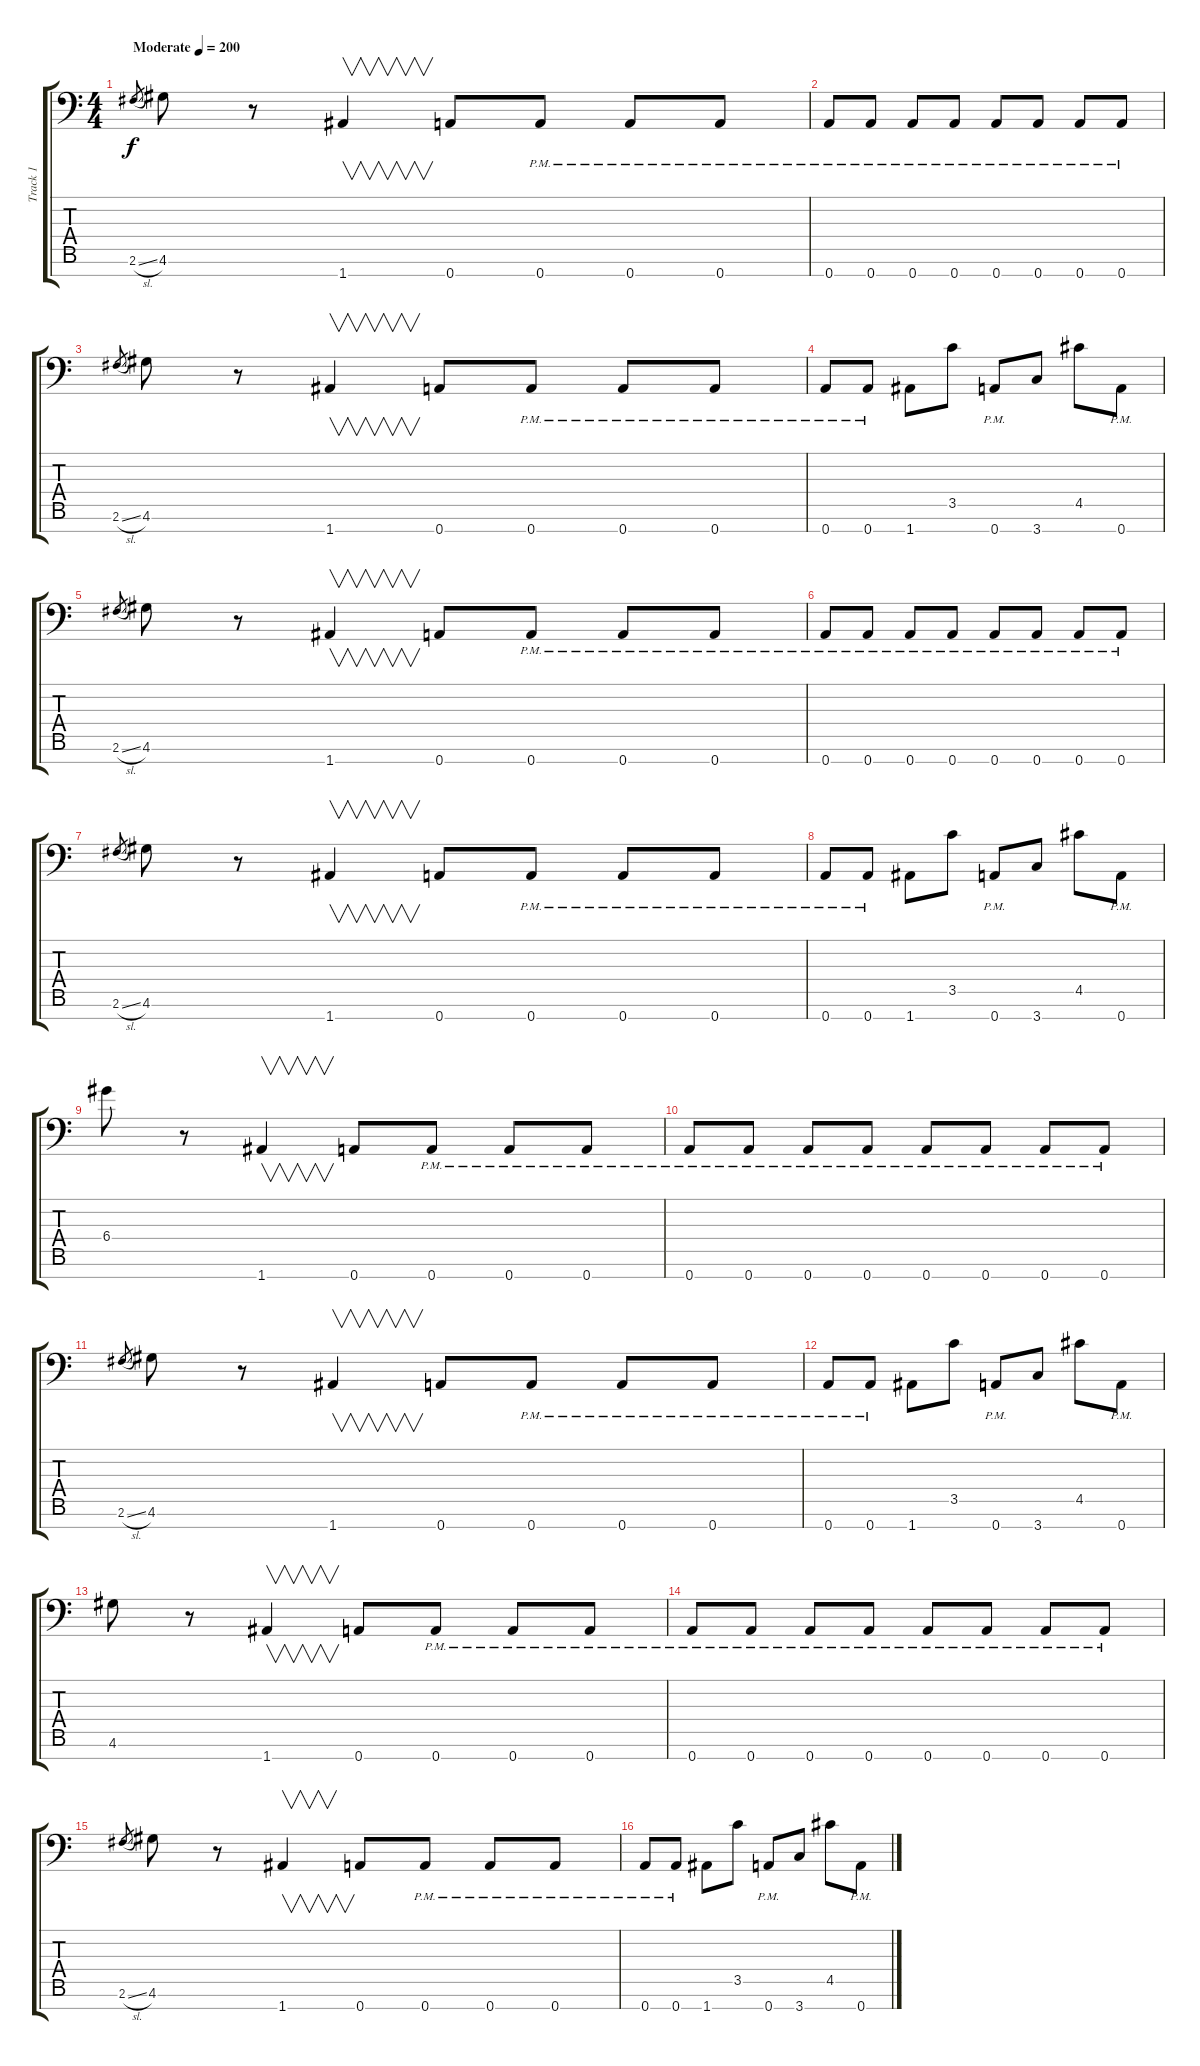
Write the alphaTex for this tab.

\track ("Track 1" "Track 1") {instrument overdrivenguitar}
\staff {score tabs}
\tuning (E4 B3 G3 D3 A2 E2 A1) {hide}
\ts (4 4)
\tempo (200 "Moderate")
\clef f4
\ks c
2.6{sl}.8{gr dy f instrument overdrivenguitar} 4.6.8 r.8 1.7.4{v} 0.7.8 0.7{pm}.8 0.7{pm}.8 0.7{pm}.8 |
0.7{pm}.8 0.7{pm}.8 0.7{pm}.8 0.7{pm}.8 0.7{pm}.8 0.7{pm}.8 0.7{pm}.8 0.7{pm}.8 |
2.6{sl}.8{gr} 4.6.8 r.8 1.7.4{v} 0.7.8 0.7{pm}.8 0.7{pm}.8 0.7{pm}.8 |
0.7{pm}.8 0.7{pm}.8 1.7.8 3.5.8 0.7{pm}.8 3.7.8 4.5.8 0.7{pm}.8 |
2.6{sl}.8{gr} 4.6.8 r.8 1.7.4{v} 0.7.8 0.7{pm}.8 0.7{pm}.8 0.7{pm}.8 |
0.7{pm}.8 0.7{pm}.8 0.7{pm}.8 0.7{pm}.8 0.7{pm}.8 0.7{pm}.8 0.7{pm}.8 0.7{pm}.8 |
2.6{sl}.8{gr} 4.6.8 r.8 1.7.4{v} 0.7.8 0.7{pm}.8 0.7{pm}.8 0.7{pm}.8 |
0.7{pm}.8 0.7{pm}.8 1.7.8 3.5.8 0.7{pm}.8 3.7.8 4.5.8 0.7{pm}.8 |
6.4.8 r.8 1.7.4{v} 0.7.8 0.7{pm}.8 0.7{pm}.8 0.7{pm}.8 |
0.7{pm}.8 0.7{pm}.8 0.7{pm}.8 0.7{pm}.8 0.7{pm}.8 0.7{pm}.8 0.7{pm}.8 0.7{pm}.8 |
2.6{sl}.8{gr} 4.6.8 r.8 1.7.4{v} 0.7.8 0.7{pm}.8 0.7{pm}.8 0.7{pm}.8 |
0.7{pm}.8 0.7{pm}.8 1.7.8 3.5.8 0.7{pm}.8 3.7.8 4.5.8 0.7{pm}.8 |
4.6.8 r.8 1.7.4{v} 0.7.8 0.7{pm}.8 0.7{pm}.8 0.7{pm}.8 |
0.7{pm}.8 0.7{pm}.8 0.7{pm}.8 0.7{pm}.8 0.7{pm}.8 0.7{pm}.8 0.7{pm}.8 0.7{pm}.8 |
2.6{sl}.8{gr} 4.6.8 r.8 1.7.4{v} 0.7.8 0.7{pm}.8 0.7{pm}.8 0.7{pm}.8 |
0.7{pm}.8 0.7{pm}.8 1.7.8 3.5.8 0.7{pm}.8 3.7.8 4.5.8 0.7{pm}.8
